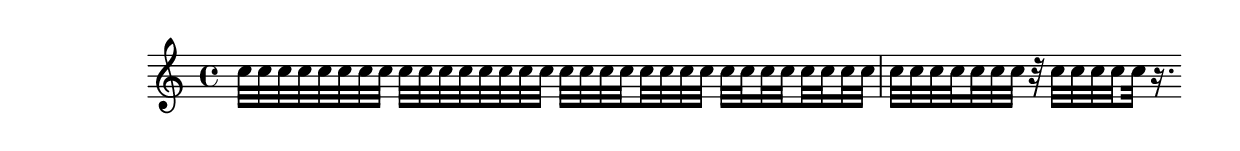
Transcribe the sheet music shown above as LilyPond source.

\version "2.19.34"

\header {
  lsrtags = "rhythms"

  texidoc = "
The beams of consecutive 16th (or shorter) notes are, by default, not
subdivided.  That is, the three (or more) beams stretch unbroken over
entire groups of notes.  This behavior can be modified to subdivide the
beams into sub-groups by setting the property @code{subdivideBeams}.
When set, multiple beams will be subdivided at intervals defined by the
current value of @code{baseMoment} by reducing the multiple beams to
the number of beams that indicates the metric value of the subdivision. 
If the group following the division is shorter than the current metric
value (usually because the beam is incomplete) the number of beams
reflects the longest possible subdivision group.  However, if there is
only one note left after the division this restriction isn't applied.
Note that @code{baseMoment} defaults to one over the denominator of the
current time signature if not set explicitly. It must be set to a
fraction giving the duration of the beam sub-group using the
@code{ly:make-moment} function, as shown in this snippet. Also, when
@code{baseMoment} is changed, @code{beatStructure} should also be
changed to match the new @code{baseMoment}:

"
  doctitle = "Subdividing beams"
} % begin verbatim

\relative c'' {
  c32[ c c c c c c c]
  \set subdivideBeams = ##t
  c32[ c c c c c c c]

  % Set beam sub-group length to an eighth note
  \set baseMoment = #(ly:make-moment 1/8)
  \set beatStructure = #'(2 2 2 2)
  c32[ c c c c c c c]

  % Set beam sub-group length to a sixteenth note
  \set baseMoment = #(ly:make-moment 1/16)
  \set beatStructure = #'(4 4 4 4)
  c32[ c c c c c c c]
  
  % Shorten beam by 1/32
  \set baseMoment = #(ly:make-moment 1/8)
  \set beatStructure = #'(2 2 2 2)
  c32[ c c c c c c] r32
  
  % Shorten beam by 3/32
  \set baseMoment = #(ly:make-moment 1/8)
  \set beatStructure = #'(2 2 2 2)
  c32[ c c c c] r16.
  
}
